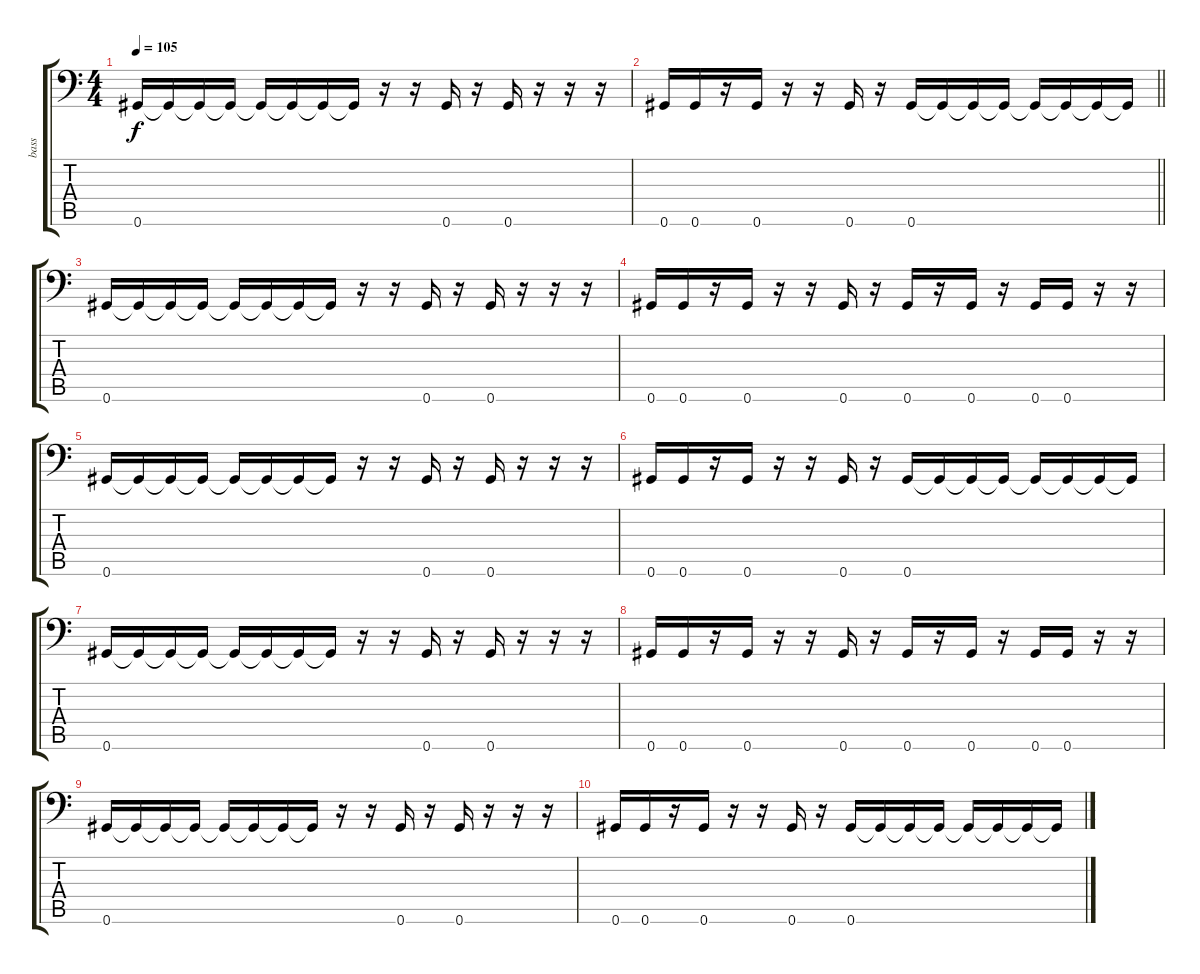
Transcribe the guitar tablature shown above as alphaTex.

\track ("bass" "bass") {instrument electricbassfinger}
\staff {score tabs}
\tuning (Bb3 F3 Db3 Ab2 Eb2 Ab1) {hide}
\ts (4 4)
\tempo 105
\clef f4
\ks c
0.6.16{dy f} 0.6{t}.16 0.6{t}.16 0.6{t}.16 0.6{t}.16 0.6{t}.16 0.6{t}.16 0.6{t}.16 r.16 r.16 0.6.16 r.16 0.6.16 r.16 r.16 r.16 |
\barLineRight lightlight
0.6.16 0.6.16 r.16 0.6.16 r.16 r.16 0.6.16 r.16 0.6.16 0.6{t}.16 0.6{t}.16 0.6{t}.16 0.6{t}.16 0.6{t}.16 0.6{t}.16 0.6{t}.16 |
\section ("" "")
0.6.16 0.6{t}.16 0.6{t}.16 0.6{t}.16 0.6{t}.16 0.6{t}.16 0.6{t}.16 0.6{t}.16 r.16 r.16 0.6.16 r.16 0.6.16 r.16 r.16 r.16 |
0.6.16 0.6.16 r.16 0.6.16 r.16 r.16 0.6.16 r.16 0.6.16 r.16 0.6.16 r.16 0.6.16 0.6.16 r.16 r.16 |
0.6.16 0.6{t}.16 0.6{t}.16 0.6{t}.16 0.6{t}.16 0.6{t}.16 0.6{t}.16 0.6{t}.16 r.16 r.16 0.6.16 r.16 0.6.16 r.16 r.16 r.16 |
0.6.16 0.6.16 r.16 0.6.16 r.16 r.16 0.6.16 r.16 0.6.16 0.6{t}.16 0.6{t}.16 0.6{t}.16 0.6{t}.16 0.6{t}.16 0.6{t}.16 0.6{t}.16 |
0.6.16 0.6{t}.16 0.6{t}.16 0.6{t}.16 0.6{t}.16 0.6{t}.16 0.6{t}.16 0.6{t}.16 r.16 r.16 0.6.16 r.16 0.6.16 r.16 r.16 r.16 |
0.6.16 0.6.16 r.16 0.6.16 r.16 r.16 0.6.16 r.16 0.6.16 r.16 0.6.16 r.16 0.6.16 0.6.16 r.16 r.16 |
0.6.16 0.6{t}.16 0.6{t}.16 0.6{t}.16 0.6{t}.16 0.6{t}.16 0.6{t}.16 0.6{t}.16 r.16 r.16 0.6.16 r.16 0.6.16 r.16 r.16 r.16 |
0.6.16 0.6.16 r.16 0.6.16 r.16 r.16 0.6.16 r.16 0.6.16 0.6{t}.16 0.6{t}.16 0.6{t}.16 0.6{t}.16 0.6{t}.16 0.6{t}.16 0.6{t}.16
